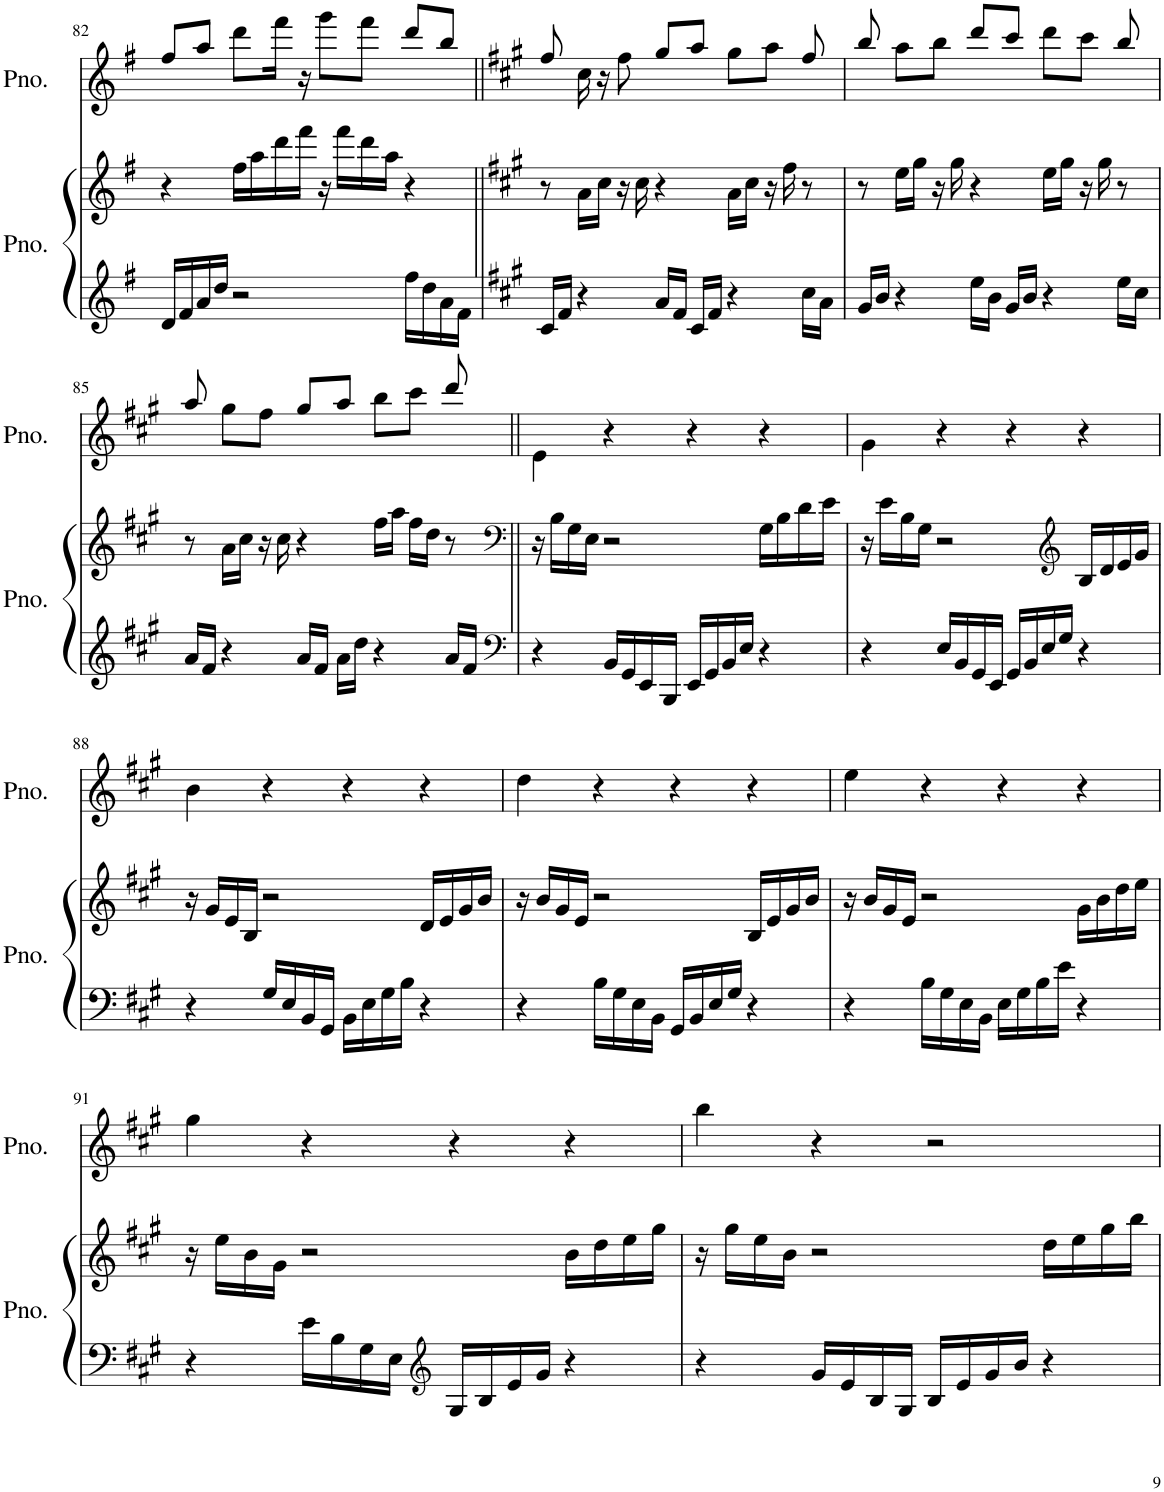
**kern	**kern	**kern
*part2	*part2	*part1
*staff3	*staff2	*staff1
*I"Piano	*	*I"Piano
*I'Pno.	*	*I'Pno.
!!LO:PB:g=z
*clefG2	*clefG2	*clefG2
*k[f#]	*k[f#]	*k[f#]
*M4/4	*M4/4	*M4/4
=82	=82	=82
16d/LL	4r	8ff#/L
16f#/	.	.
16a/	.	8aa/J
16dd/JJ	.	.
2r	16ff#\LL	8ddd\L
.	16aa\	.
.	16ddd\	16fff#\Jk
.	16fff#\JJ	16r
.	16r	8ggg\L
.	16fff#\LL	.
.	16ddd\	8fff#\J
.	16aa\JJ	.
16ff#\LL	4r	8ddd/L
16dd\	.	.
16a\	.	8bb/J
16f#\JJ	.	.
=83||	=83||	=83||
*k[f#c#g#]	*k[f#c#g#]	*k[f#c#g#]
16c#/LL	8r	8ff#/
16f#/JJ	.	.
4r	16a\LL	16cc#\
.	16cc#\JJ	16r
.	16r	8ff#\
.	16cc#\	.
16a/LL	4r	8gg#/L
16f#/JJ	.	.
16c#/LL	.	8aa/J
16f#/JJ	.	.
4r	16a\LL	8gg#\L
.	16cc#\JJ	.
.	16r	8aa\J
.	16ff#\	.
16cc#\LL	8r	8ff#/
16a\JJ	.	.
=84	=84	=84
16g#/LL	8r	8bb/
16b/JJ	.	.
4r	16ee\LL	8aa\L
.	16gg#\JJ	.
.	16r	8bb\J
.	16gg#\	.
16ee\LL	4r	8ddd/L
16b\JJ	.	.
16g#/LL	.	8ccc#/J
16b/JJ	.	.
4r	16ee\LL	8ddd\L
.	16gg#\JJ	.
.	16r	8ccc#\J
.	16gg#\	.
16ee\LL	8r	8bb/
16cc#\JJ	.	.
!!LO:LB:g=z
=85	=85	=85
16a/LL	8r	8aa/
16f#/JJ	.	.
4r	16a\LL	8gg#\L
.	16cc#\JJ	.
.	16r	8ff#\J
.	16cc#\	.
16a/LL	4r	8gg#/L
16f#/JJ	.	.
16a\LL	.	8aa/J
16dd\JJ	.	.
4r	16ff#\LL	8bb\L
.	16aa\JJ	.
.	16ff#\LL	8ccc#\J
.	16dd\JJ	.
16a/LL	8r	8ddd/
16f#/JJ	.	.
=86||	=86||	=86||
*clefF4	*clefF4	*
4r	16r	4e\
.	16B\LL	.
.	16G#\	.
.	16E\JJ	.
16BB/LL	2r	4r
16GG#/	.	.
16EE/	.	.
16BBB/JJ	.	.
16EE/LL	.	4r
16GG#/	.	.
16BB/	.	.
16E/JJ	.	.
4r	16G#\LL	4r
.	16B\	.
.	16d\	.
.	16e\JJ	.
=87	=87	=87
4r	16r	4g#\
.	16e\LL	.
.	16B\	.
.	16G#\JJ	.
16E/LL	2r	4r
16BB/	.	.
16GG#/	.	.
16EE/JJ	.	.
16GG#/LL	.	4r
16BB/	.	.
16E/	.	.
16G#/JJ	.	.
*	*clefG2	*
4r	16B/LL	4r
.	16d/	.
.	16e/	.
.	16g#/JJ	.
!!LO:LB:g=z
=88	=88	=88
4r	16r	4b\
.	16g#/LL	.
.	16e/	.
.	16B/JJ	.
16G#/LL	2r	4r
16E/	.	.
16BB/	.	.
16GG#/JJ	.	.
16BB\LL	.	4r
16E\	.	.
16G#\	.	.
16B\JJ	.	.
4r	16d/LL	4r
.	16e/	.
.	16g#/	.
.	16b/JJ	.
=89	=89	=89
4r	16r	4dd\
.	16b/LL	.
.	16g#/	.
.	16e/JJ	.
16B\LL	2r	4r
16G#\	.	.
16E\	.	.
16BB\JJ	.	.
16GG#/LL	.	4r
16BB/	.	.
16E/	.	.
16G#/JJ	.	.
4r	16B/LL	4r
.	16e/	.
.	16g#/	.
.	16b/JJ	.
=90	=90	=90
4r	16r	4ee\
.	16b/LL	.
.	16g#/	.
.	16e/JJ	.
16B\LL	2r	4r
16G#\	.	.
16E\	.	.
16BB\JJ	.	.
16E\LL	.	4r
16G#\	.	.
16B\	.	.
16e\JJ	.	.
4r	16g#\LL	4r
.	16b\	.
.	16dd\	.
.	16ee\JJ	.
!!LO:LB:g=z
=91	=91	=91
4r	16r	4gg#\
.	16ee\LL	.
.	16b\	.
.	16g#\JJ	.
16e\LL	2r	4r
16B\	.	.
16G#\	.	.
16E\JJ	.	.
*clefG2	*	*
16G#/LL	.	4r
16B/	.	.
16e/	.	.
16g#/JJ	.	.
4r	16b\LL	4r
.	16dd\	.
.	16ee\	.
.	16gg#\JJ	.
=92	=92	=92
4r	16r	4bb\
.	16gg#\LL	.
.	16ee\	.
.	16b\JJ	.
16g#/LL	2r	4r
16e/	.	.
16B/	.	.
16G#/JJ	.	.
16B/LL	.	2r
16e/	.	.
16g#/	.	.
16b/JJ	.	.
4r	16dd\LL	.
.	16ee\	.
.	16gg#\	.
.	16bb\JJ	.
=	=	=
*-	*-	*-
